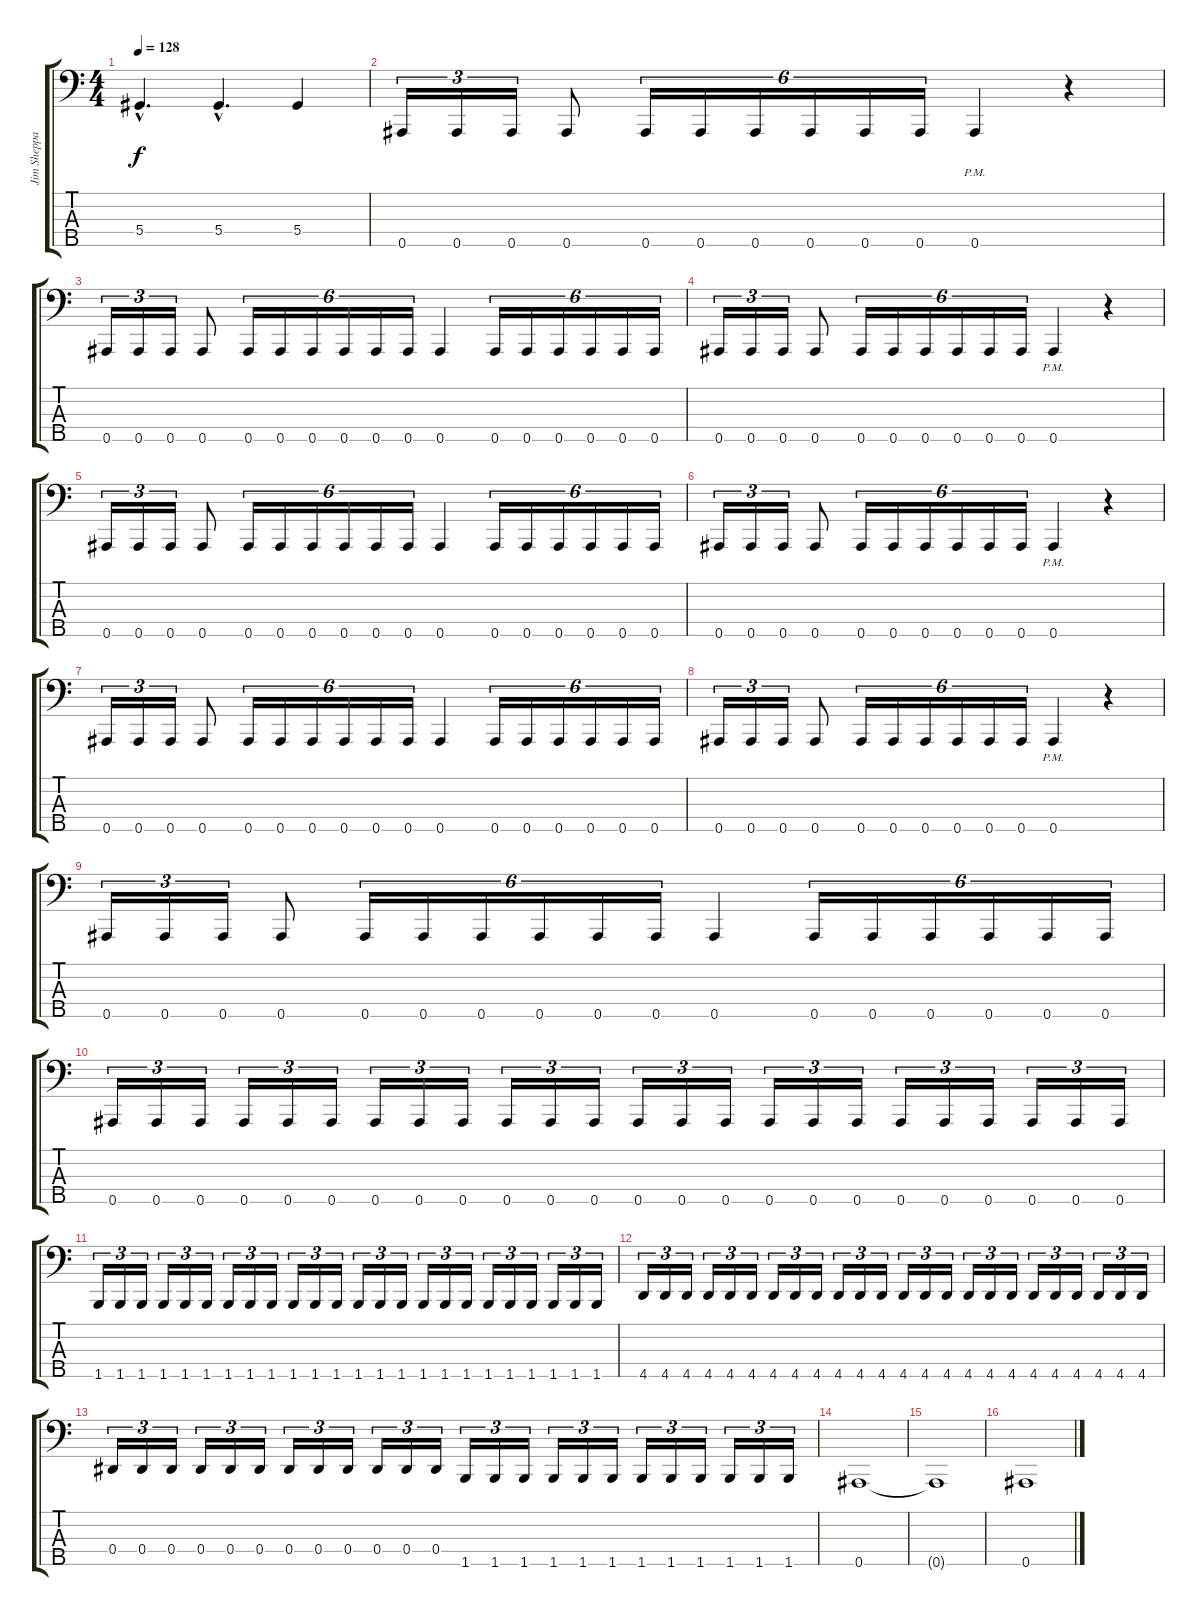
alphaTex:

\track ("Jim Sheppard" "Jim Sheppa") {instrument electricbasspick}
\staff {score tabs}
\tuning (Gb2 Db2 Ab1 Eb1 Bb0) {hide}
\ts (4 4)
\tempo 128
\clef f4
\ks c
5.4{hac}.4{d dy f} 5.4{hac}.4{d} 5.4.4 |
0.5.16{tu (3 2)} 0.5.16{tu (3 2)} 0.5.16{tu (3 2)} 0.5.8 0.5.16{tu (6 4)} 0.5.16{tu (6 4)} 0.5.16{tu (6 4)} 0.5.16{tu (6 4)} 0.5.16{tu (6 4)} 0.5.16{tu (6 4)} 0.5{pm}.4 r.4 |
0.5.16{tu (3 2)} 0.5.16{tu (3 2)} 0.5.16{tu (3 2)} 0.5.8 0.5.16{tu (6 4)} 0.5.16{tu (6 4)} 0.5.16{tu (6 4)} 0.5.16{tu (6 4)} 0.5.16{tu (6 4)} 0.5.16{tu (6 4)} 0.5.4 0.5.16{tu (6 4)} 0.5.16{tu (6 4)} 0.5.16{tu (6 4)} 0.5.16{tu (6 4)} 0.5.16{tu (6 4)} 0.5.16{tu (6 4)} |
0.5.16{tu (3 2)} 0.5.16{tu (3 2)} 0.5.16{tu (3 2)} 0.5.8 0.5.16{tu (6 4)} 0.5.16{tu (6 4)} 0.5.16{tu (6 4)} 0.5.16{tu (6 4)} 0.5.16{tu (6 4)} 0.5.16{tu (6 4)} 0.5{pm}.4 r.4 |
0.5.16{tu (3 2)} 0.5.16{tu (3 2)} 0.5.16{tu (3 2)} 0.5.8 0.5.16{tu (6 4)} 0.5.16{tu (6 4)} 0.5.16{tu (6 4)} 0.5.16{tu (6 4)} 0.5.16{tu (6 4)} 0.5.16{tu (6 4)} 0.5.4 0.5.16{tu (6 4)} 0.5.16{tu (6 4)} 0.5.16{tu (6 4)} 0.5.16{tu (6 4)} 0.5.16{tu (6 4)} 0.5.16{tu (6 4)} |
0.5.16{tu (3 2)} 0.5.16{tu (3 2)} 0.5.16{tu (3 2)} 0.5.8 0.5.16{tu (6 4)} 0.5.16{tu (6 4)} 0.5.16{tu (6 4)} 0.5.16{tu (6 4)} 0.5.16{tu (6 4)} 0.5.16{tu (6 4)} 0.5{pm}.4 r.4 |
0.5.16{tu (3 2)} 0.5.16{tu (3 2)} 0.5.16{tu (3 2)} 0.5.8 0.5.16{tu (6 4)} 0.5.16{tu (6 4)} 0.5.16{tu (6 4)} 0.5.16{tu (6 4)} 0.5.16{tu (6 4)} 0.5.16{tu (6 4)} 0.5.4 0.5.16{tu (6 4)} 0.5.16{tu (6 4)} 0.5.16{tu (6 4)} 0.5.16{tu (6 4)} 0.5.16{tu (6 4)} 0.5.16{tu (6 4)} |
0.5.16{tu (3 2)} 0.5.16{tu (3 2)} 0.5.16{tu (3 2)} 0.5.8 0.5.16{tu (6 4)} 0.5.16{tu (6 4)} 0.5.16{tu (6 4)} 0.5.16{tu (6 4)} 0.5.16{tu (6 4)} 0.5.16{tu (6 4)} 0.5{pm}.4 r.4 |
0.5.16{tu (3 2)} 0.5.16{tu (3 2)} 0.5.16{tu (3 2)} 0.5.8 0.5.16{tu (6 4)} 0.5.16{tu (6 4)} 0.5.16{tu (6 4)} 0.5.16{tu (6 4)} 0.5.16{tu (6 4)} 0.5.16{tu (6 4)} 0.5.4 0.5.16{tu (6 4)} 0.5.16{tu (6 4)} 0.5.16{tu (6 4)} 0.5.16{tu (6 4)} 0.5.16{tu (6 4)} 0.5.16{tu (6 4)} |
0.5.16{tu (3 2)} 0.5.16{tu (3 2)} 0.5.16{tu (3 2)} 0.5.16{tu (3 2)} 0.5.16{tu (3 2)} 0.5.16{tu (3 2)} 0.5.16{tu (3 2)} 0.5.16{tu (3 2)} 0.5.16{tu (3 2)} 0.5.16{tu (3 2)} 0.5.16{tu (3 2)} 0.5.16{tu (3 2)} 0.5.16{tu (3 2)} 0.5.16{tu (3 2)} 0.5.16{tu (3 2)} 0.5.16{tu (3 2)} 0.5.16{tu (3 2)} 0.5.16{tu (3 2)} 0.5.16{tu (3 2)} 0.5.16{tu (3 2)} 0.5.16{tu (3 2)} 0.5.16{tu (3 2)} 0.5.16{tu (3 2)} 0.5.16{tu (3 2)} |
1.5.16{tu (3 2)} 1.5.16{tu (3 2)} 1.5.16{tu (3 2)} 1.5.16{tu (3 2)} 1.5.16{tu (3 2)} 1.5.16{tu (3 2)} 1.5.16{tu (3 2)} 1.5.16{tu (3 2)} 1.5.16{tu (3 2)} 1.5.16{tu (3 2)} 1.5.16{tu (3 2)} 1.5.16{tu (3 2)} 1.5.16{tu (3 2)} 1.5.16{tu (3 2)} 1.5.16{tu (3 2)} 1.5.16{tu (3 2)} 1.5.16{tu (3 2)} 1.5.16{tu (3 2)} 1.5.16{tu (3 2)} 1.5.16{tu (3 2)} 1.5.16{tu (3 2)} 1.5.16{tu (3 2)} 1.5.16{tu (3 2)} 1.5.16{tu (3 2)} |
4.5.16{tu (3 2)} 4.5.16{tu (3 2)} 4.5.16{tu (3 2)} 4.5.16{tu (3 2)} 4.5.16{tu (3 2)} 4.5.16{tu (3 2)} 4.5.16{tu (3 2)} 4.5.16{tu (3 2)} 4.5.16{tu (3 2)} 4.5.16{tu (3 2)} 4.5.16{tu (3 2)} 4.5.16{tu (3 2)} 4.5.16{tu (3 2)} 4.5.16{tu (3 2)} 4.5.16{tu (3 2)} 4.5.16{tu (3 2)} 4.5.16{tu (3 2)} 4.5.16{tu (3 2)} 4.5.16{tu (3 2)} 4.5.16{tu (3 2)} 4.5.16{tu (3 2)} 4.5.16{tu (3 2)} 4.5.16{tu (3 2)} 4.5.16{tu (3 2)} |
0.4.16{tu (3 2)} 0.4.16{tu (3 2)} 0.4.16{tu (3 2)} 0.4.16{tu (3 2)} 0.4.16{tu (3 2)} 0.4.16{tu (3 2)} 0.4.16{tu (3 2)} 0.4.16{tu (3 2)} 0.4.16{tu (3 2)} 0.4.16{tu (3 2)} 0.4.16{tu (3 2)} 0.4.16{tu (3 2)} 1.5.16{tu (3 2)} 1.5.16{tu (3 2)} 1.5.16{tu (3 2)} 1.5.16{tu (3 2)} 1.5.16{tu (3 2)} 1.5.16{tu (3 2)} 1.5.16{tu (3 2)} 1.5.16{tu (3 2)} 1.5.16{tu (3 2)} 1.5.16{tu (3 2)} 1.5.16{tu (3 2)} 1.5.16{tu (3 2)} |
0.5.1 |
0.5{t}.1 |
0.5.1
